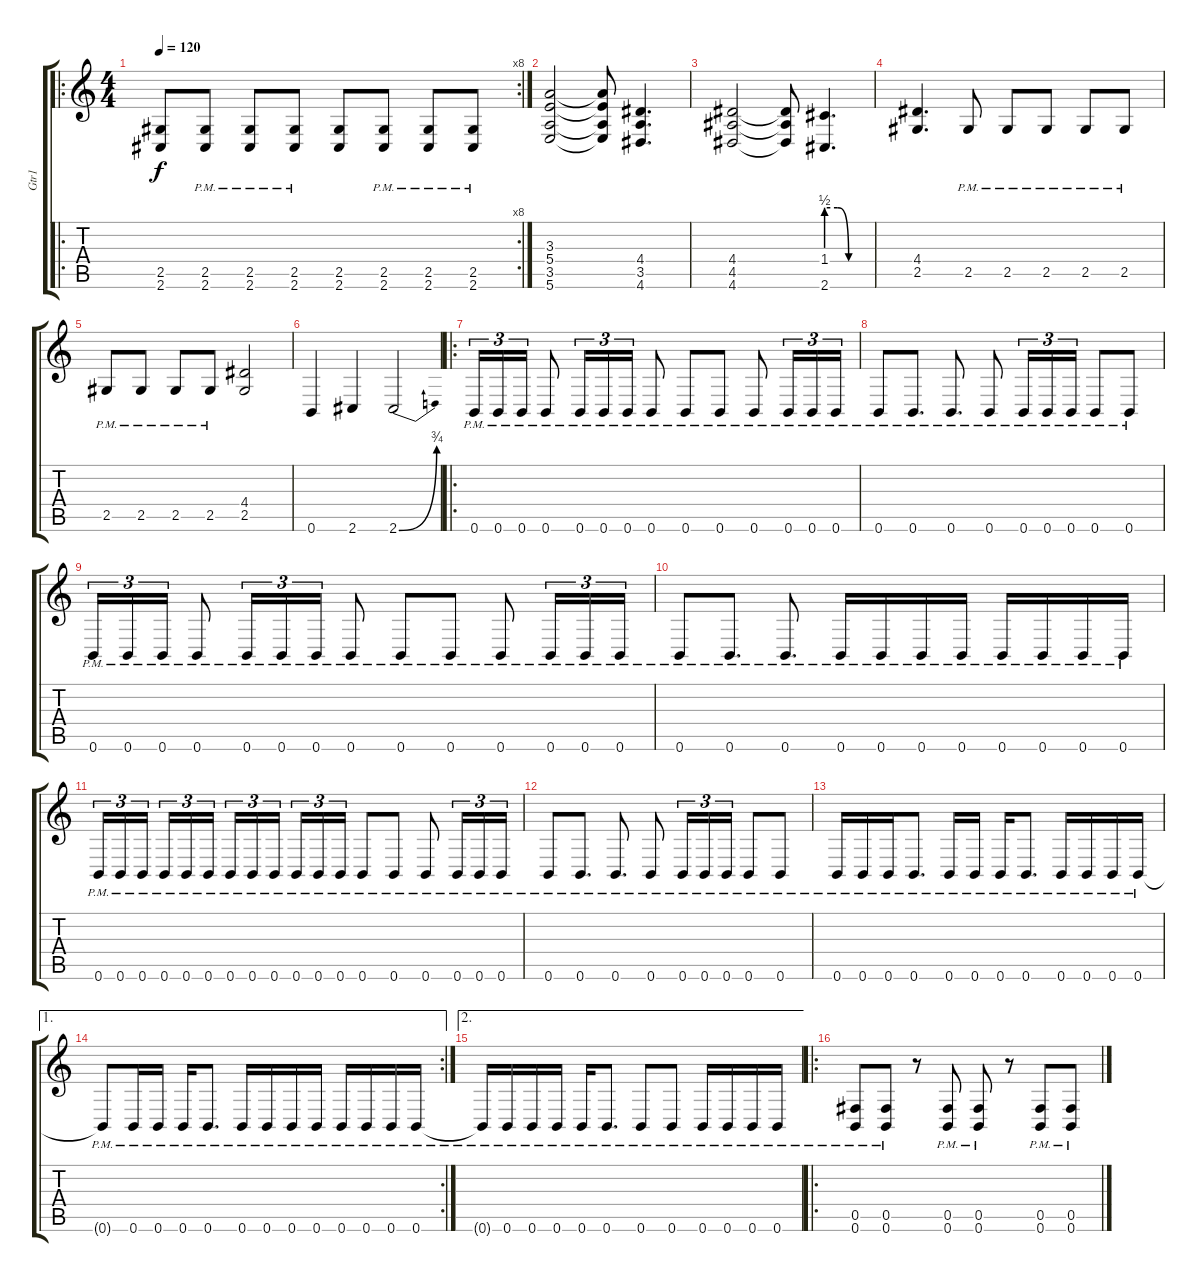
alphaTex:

\track ("Gtr1" "Gtr1") {instrument acousticguitarsteel}
\staff {score tabs}
\tuning (Eb4 B3 Gb3 B2 Gb2 B1) {hide}
\ro
\rc 8
\ts (4 4)
\tempo 120
\clef g2
\ks c
(2.5 2.6).8{dy f} (2.5{pm} 2.6{pm}).8 (2.5{pm} 2.6{pm}).8 (2.5{pm} 2.6{pm}).8 (2.5 2.6).8 (2.5{pm} 2.6{pm}).8 (2.5{pm} 2.6{pm}).8 (2.5{pm} 2.6{pm}).8 |
(3.3 5.4 3.5 5.6).2 (3.3{t} 5.4{t} 3.5{t} 5.6{t}).8 (4.4 3.5 4.6).4{d} |
(4.4 4.5 4.6).2 (4.4{t} 4.5{t} 4.6{t}).8 (1.4{be (custom 0 2 15 2 30 0 60 0)} 2.6).4{d} |
(4.4 2.5).4{d} 2.5{pm}.8 2.5{pm}.8 2.5{pm}.8 2.5{pm}.8 2.5{pm}.8 |
2.5{pm}.8 2.5{pm}.8 2.5{pm}.8 2.5{pm}.8 (4.4 2.5).2 |
0.6.4 2.6.4 2.6{be (bend 0 0 60 3)}.2 |
\ro
0.6{pm}.16{tu (3 2)} 0.6{pm}.16{tu (3 2)} 0.6{pm}.16{tu (3 2)} 0.6{pm}.8 0.6{pm}.16{tu (3 2)} 0.6{pm}.16{tu (3 2)} 0.6{pm}.16{tu (3 2)} 0.6{pm}.8 0.6{pm}.8 0.6{pm}.8 0.6{pm}.8 0.6{pm}.16{tu (3 2)} 0.6{pm}.16{tu (3 2)} 0.6{pm}.16{tu (3 2)} |
0.6{pm}.8 0.6{pm}.8{d} 0.6{pm}.8{d} 0.6{pm}.8 0.6{pm}.16{tu (3 2)} 0.6{pm}.16{tu (3 2)} 0.6{pm}.16{tu (3 2)} 0.6{pm}.8 0.6{pm}.8 |
0.6{pm}.16{tu (3 2)} 0.6{pm}.16{tu (3 2)} 0.6{pm}.16{tu (3 2)} 0.6{pm}.8 0.6{pm}.16{tu (3 2)} 0.6{pm}.16{tu (3 2)} 0.6{pm}.16{tu (3 2)} 0.6{pm}.8 0.6{pm}.8 0.6{pm}.8 0.6{pm}.8 0.6{pm}.16{tu (3 2)} 0.6{pm}.16{tu (3 2)} 0.6{pm}.16{tu (3 2)} |
0.6{pm}.8 0.6{pm}.8{d} 0.6{pm}.8{d} 0.6{pm}.16 0.6{pm}.16 0.6{pm}.16 0.6{pm}.16 0.6{pm}.16 0.6{pm}.16 0.6{pm}.16 0.6{pm}.16 |
0.6{pm}.16{tu (3 2)} 0.6{pm}.16{tu (3 2)} 0.6{pm}.16{tu (3 2) beam splitsecondary} 0.6{pm}.16{tu (3 2)} 0.6{pm}.16{tu (3 2)} 0.6{pm}.16{tu (3 2)} 0.6{pm}.16{tu (3 2)} 0.6{pm}.16{tu (3 2)} 0.6{pm}.16{tu (3 2) beam splitsecondary} 0.6{pm}.16{tu (3 2)} 0.6{pm}.16{tu (3 2)} 0.6{pm}.16{tu (3 2)} 0.6{pm}.8 0.6{pm}.8 0.6{pm}.8 0.6{pm}.16{tu (3 2)} 0.6{pm}.16{tu (3 2)} 0.6{pm}.16{tu (3 2)} |
0.6{pm}.8 0.6{pm}.8{d} 0.6{pm}.8{d} 0.6{pm}.8 0.6{pm}.16{tu (3 2)} 0.6{pm}.16{tu (3 2)} 0.6{pm}.16{tu (3 2)} 0.6{pm}.8 0.6{pm}.8 |
0.6{pm}.16 0.6{pm}.16 0.6{pm}.16 0.6{pm}.8{d} 0.6{pm}.16 0.6{pm}.16 0.6{pm}.16 0.6{pm}.8{d} 0.6{pm}.16 0.6{pm}.16 0.6{pm}.16 0.6{pm}.16 |
\ae 1
\rc 2
0.6{pm t}.8 0.6{pm}.16 0.6{pm}.16 0.6{pm}.16 0.6{pm}.8{d} 0.6{pm}.16 0.6{pm}.16 0.6{pm}.16 0.6{pm}.16 0.6{pm}.16 0.6{pm}.16 0.6{pm}.16 0.6{pm}.16 |
\ae 2
0.6{pm t}.16 0.6{pm}.16 0.6{pm}.16 0.6{pm}.16 0.6{pm}.16 0.6{pm}.8{d} 0.6{pm}.8 0.6{pm}.8 0.6{pm}.16 0.6{pm}.16 0.6{pm}.16 0.6{pm}.16 |
\ro
(0.5{pm} 0.6).8 (0.5{pm} 0.6).8 r.8 (0.5{pm} 0.6).8 (0.5{pm} 0.6).8 r.8 (0.5{pm} 0.6).8 (0.5{pm} 0.6).8
